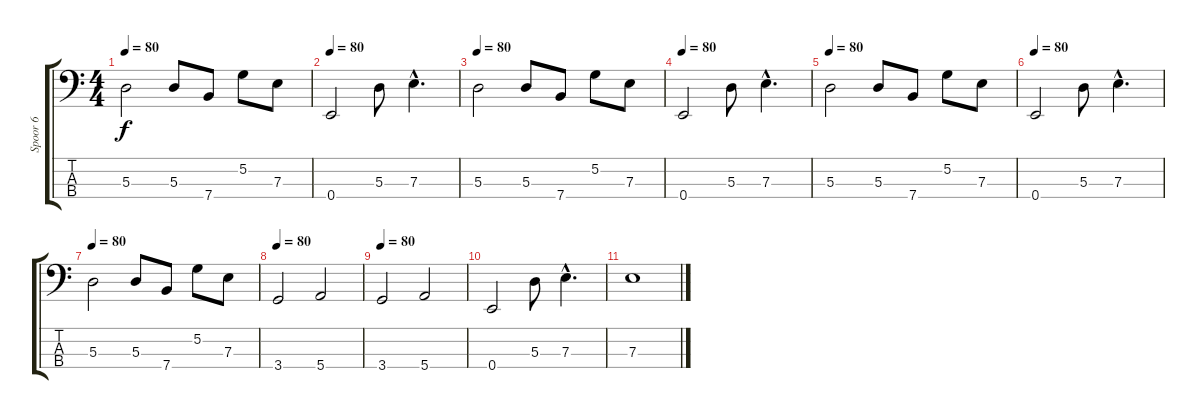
\track ("Spoor 6" "Spoor 6") {instrument electricbassfinger}
\staff {score tabs}
\tuning (G2 D2 A1 E1) {hide}
\ts (4 4)
\tempo 80
\clef f4
\ks c
5.3.2{dy f} 5.3.8 7.4.8 5.2.8 7.3.8 |
\tempo 80
0.4.2 5.3.8 7.3{hac}.4{d} |
\tempo 80
5.3.2 5.3.8 7.4.8 5.2.8 7.3.8 |
\tempo 80
0.4.2 5.3.8 7.3{hac}.4{d} |
\tempo 80
5.3.2 5.3.8 7.4.8 5.2.8 7.3.8 |
\tempo 80
0.4.2 5.3.8 7.3{hac}.4{d} |
\tempo 80
5.3.2 5.3.8 7.4.8 5.2.8 7.3.8 |
\tempo 80
3.4.2 5.4.2 |
\tempo 80
3.4.2 5.4.2 |
0.4.2 5.3.8 7.3{hac}.4{d} |
7.3.1
